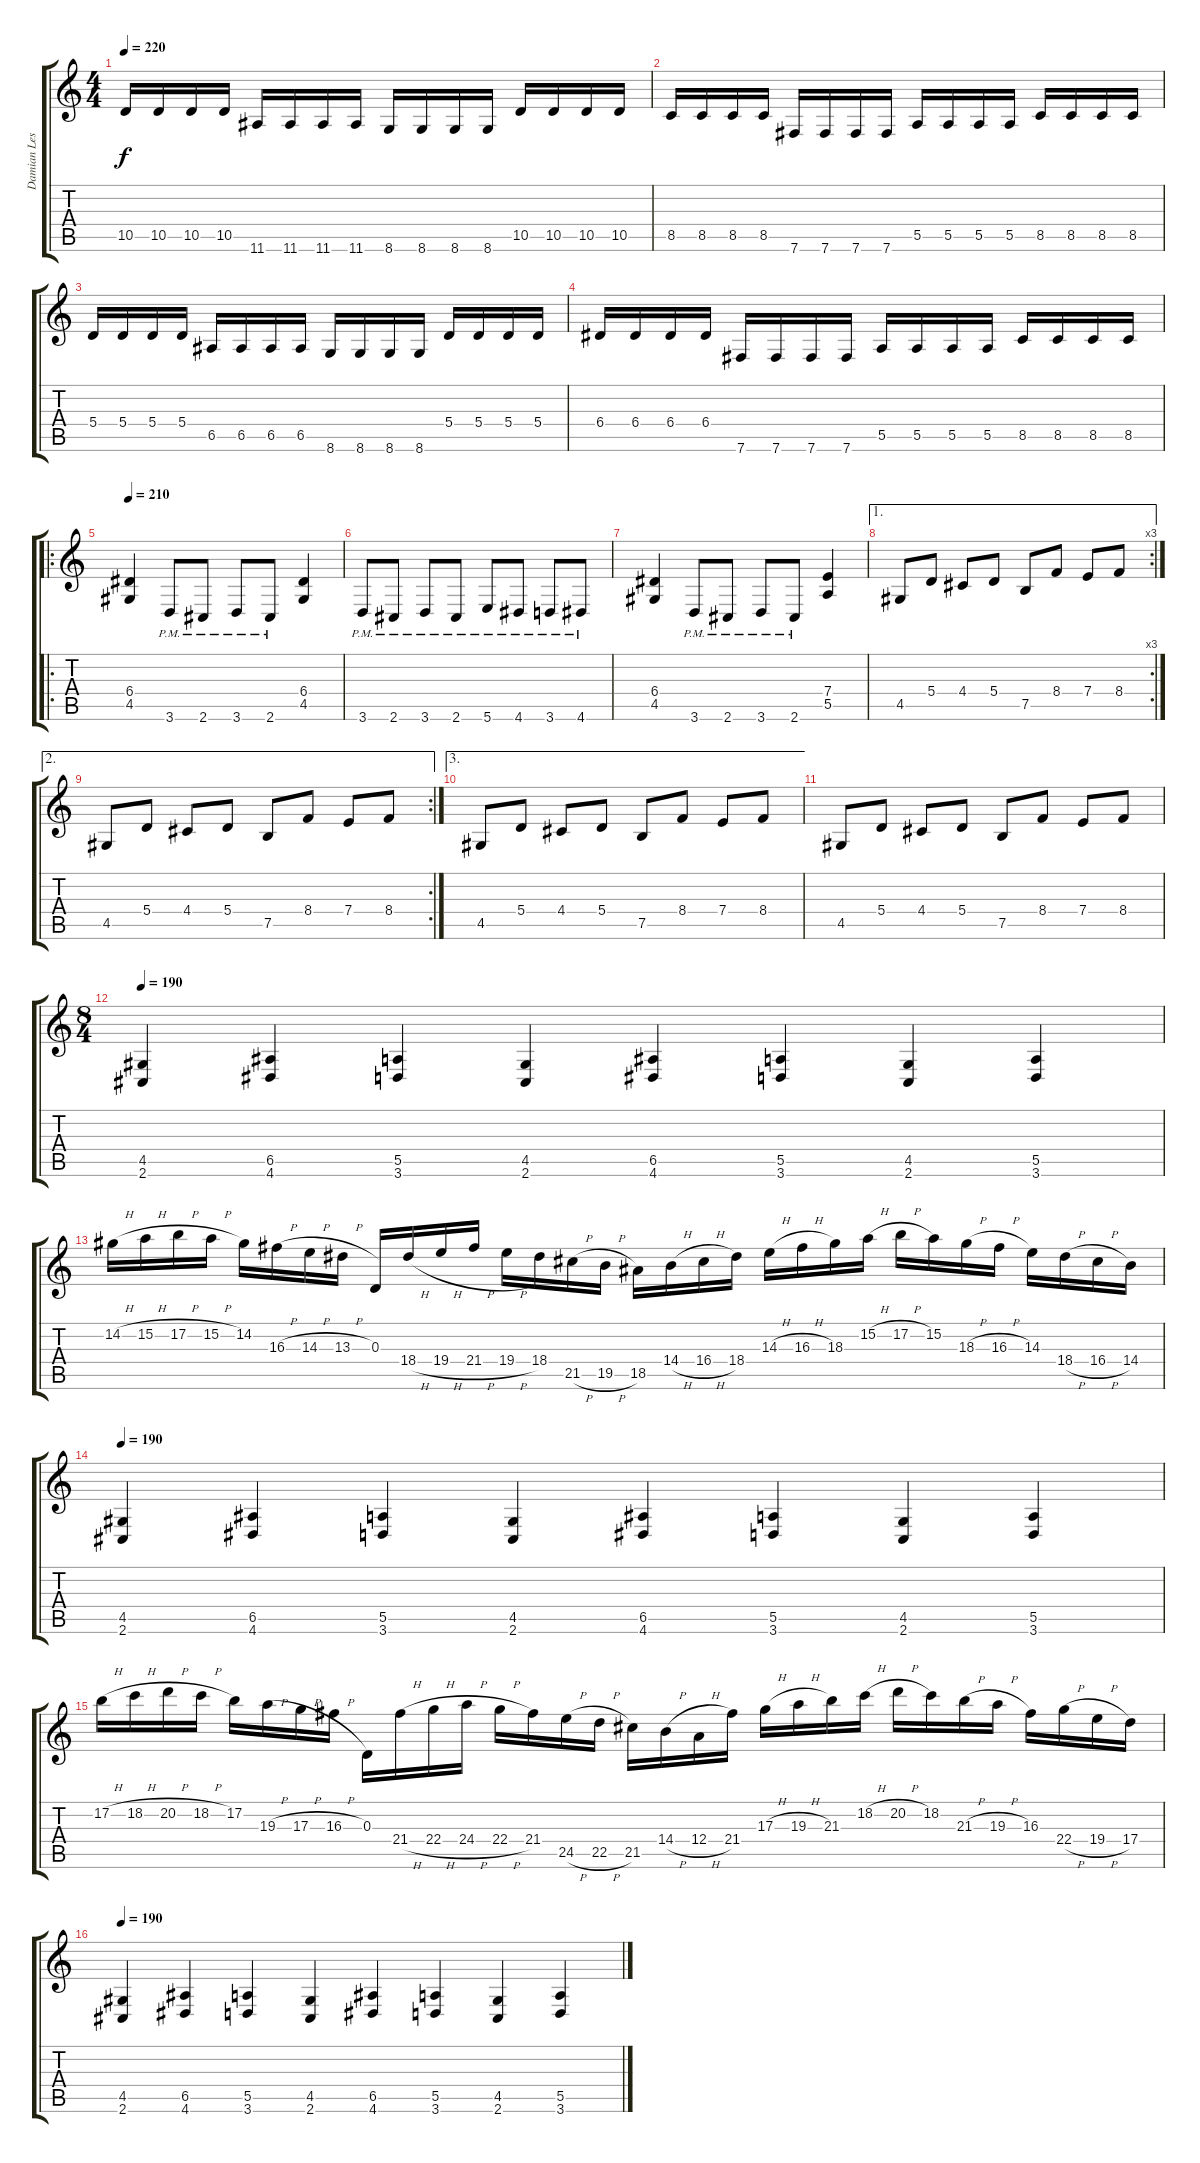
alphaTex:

\track ("Damian Leski" "Damian Les") {instrument distortionguitar}
\staff {score tabs}
\tuning (B3 Gb3 D3 A2 E2 B1) {hide}
\ts (4 4)
\tempo 220
\clef g2
\ks c
10.5.16{dy f} 10.5.16 10.5.16 10.5.16 11.6.16 11.6.16 11.6.16 11.6.16 8.6.16 8.6.16 8.6.16 8.6.16 10.5.16 10.5.16 10.5.16 10.5.16 |
8.5.16 8.5.16 8.5.16 8.5.16 7.6.16 7.6.16 7.6.16 7.6.16 5.5.16 5.5.16 5.5.16 5.5.16 8.5.16 8.5.16 8.5.16 8.5.16 |
5.4.16 5.4.16 5.4.16 5.4.16 6.5.16 6.5.16 6.5.16 6.5.16 8.6.16 8.6.16 8.6.16 8.6.16 5.4.16 5.4.16 5.4.16 5.4.16 |
6.4.16 6.4.16 6.4.16 6.4.16 7.6.16 7.6.16 7.6.16 7.6.16 5.5.16 5.5.16 5.5.16 5.5.16 8.5.16 8.5.16 8.5.16 8.5.16 |
\ro
\tempo 210
(6.4 4.5).4 3.6{pm}.8 2.6{pm}.8 3.6{pm}.8 2.6{pm}.8 (6.4 4.5).4 |
3.6{pm}.8 2.6{pm}.8 3.6{pm}.8 2.6{pm}.8 5.6{pm}.8 4.6{pm}.8 3.6{pm}.8 4.6{pm}.8 |
(6.4 4.5).4 3.6{pm}.8 2.6{pm}.8 3.6{pm}.8 2.6{pm}.8 (7.4 5.5).4 |
\ae 1
\rc 3
4.5.8 5.4.8 4.4.8 5.4.8 7.5.8 8.4.8 7.4.8 8.4.8 |
\ae 2
\rc 2
4.5.8 5.4.8 4.4.8 5.4.8 7.5.8 8.4.8 7.4.8 8.4.8 |
\ae 3
4.5.8 5.4.8 4.4.8 5.4.8 7.5.8 8.4.8 7.4.8 8.4.8 |
4.5.8 5.4.8 4.4.8 5.4.8 7.5.8 8.4.8 7.4.8 8.4.8 |
\ts (8 4)
\tempo 190
(4.5 2.6).4 (6.5 4.6).4 (5.5 3.6).4 (4.5 2.6).4 (6.5 4.6).4 (5.5 3.6).4 (4.5 2.6).4 (5.5 3.6).4 |
14.2{h}.16 15.2{h}.16 17.2{h}.16 15.2{h}.16 14.2.16 16.3{h}.16 14.3{h}.16 13.3{h}.16 0.3.16 18.4{h}.16 19.4{h}.16 21.4{h}.16 19.4{h}.16 18.4.16 21.5{h}.16 19.5{h}.16 18.5.16 14.4{h}.16 16.4{h}.16 18.4.16 14.3{h}.16 16.3{h}.16 18.3.16 15.2{h}.16 17.2{h}.16 15.2.16 18.3{h}.16 16.3{h}.16 14.3.16 18.4{h}.16 16.4{h}.16 14.4.16 |
\tempo 190
(4.5 2.6).4 (6.5 4.6).4 (5.5 3.6).4 (4.5 2.6).4 (6.5 4.6).4 (5.5 3.6).4 (4.5 2.6).4 (5.5 3.6).4 |
17.2{h}.16 18.2{h}.16 20.2{h}.16 18.2{h}.16 17.2.16 19.3{h}.16 17.3{h}.16 16.3{h}.16 0.3.16 21.4{h}.16 22.4{h}.16 24.4{h}.16 22.4{h}.16 21.4.16 24.5{h}.16 22.5{h}.16 21.5.16 14.4{h}.16 12.4{h}.16 21.4.16 17.3{h}.16 19.3{h}.16 21.3.16 18.2{h}.16 20.2{h}.16 18.2.16 21.3{h}.16 19.3{h}.16 16.3.16 22.4{h}.16 19.4{h}.16 17.4.16 |
\tempo 190
(4.5 2.6).4 (6.5 4.6).4 (5.5 3.6).4 (4.5 2.6).4 (6.5 4.6).4 (5.5 3.6).4 (4.5 2.6).4 (5.5 3.6).4
